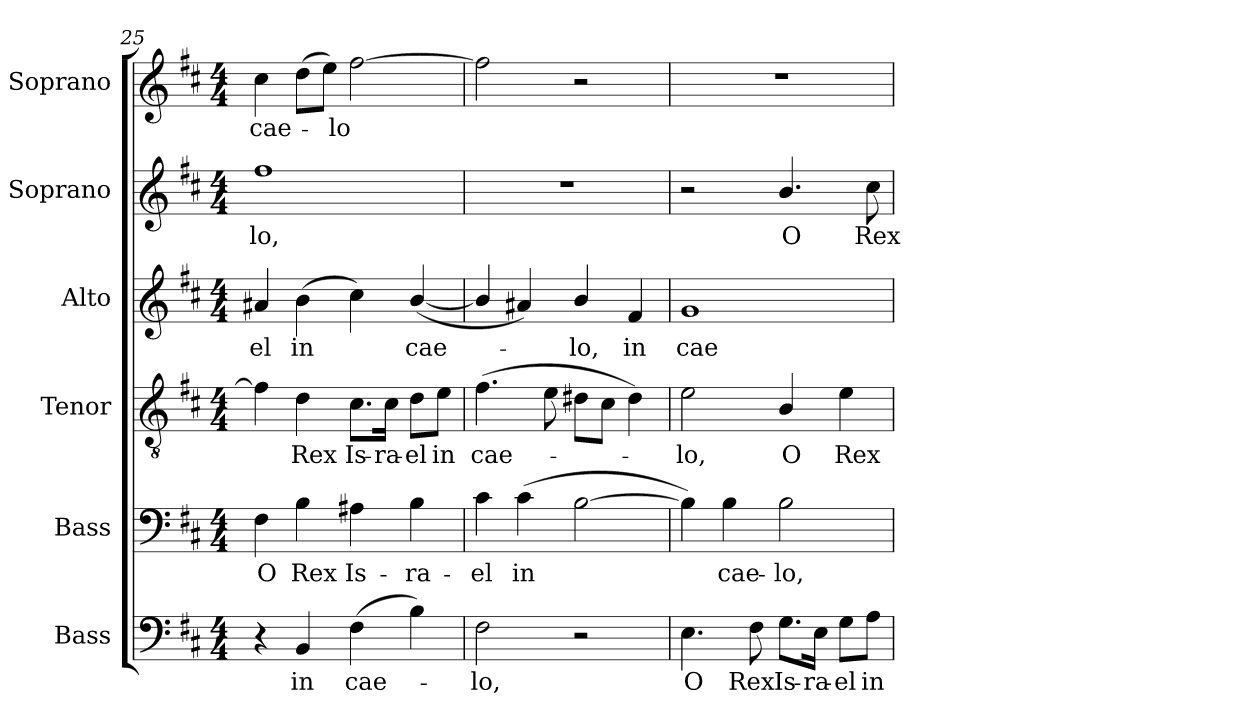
**kern	**text	**kern	**text	**kern	**text	**kern	**text	**kern	**text	**kern	**text
*part6	*part6	*part5	*part5	*part4	*part4	*part3	*part3	*part2	*part2	*part1	*part1
*staff6	*staff6	*staff5	*staff5	*staff4	*staff4	*staff3	*staff3	*staff2	*staff2	*staff1	*staff1
*I"Bass	*	*I"Bass	*	*I"Tenor	*	*I"Alto	*	*I"Soprano	*	*I"Soprano	*
*	*	*	*	*I'Tenor	*	*I'Alto	*	*	*	*	*
*clefF4	*	*clefF4	*	*clefGv2	*	*clefG2	*	*clefG2	*	*clefG2	*
*	*	*	*	*ITrd7c12	*	*	*	*	*	*	*
*k[f#c#]	*	*k[f#c#]	*	*k[f#c#]	*	*k[f#c#]	*	*k[f#c#]	*	*k[f#c#]	*
*D:	*	*D:	*	*D:	*	*D:	*	*D:	*	*D:	*
*M4/4	*	*M4/4	*	*M4/4	*	*M4/4	*	*M4/4	*	*M4/4	*
=25	=25	=25	=25	=25	=25	=25	=25	=25	=25	=25	=25
!	!	!	!LO:LY:b:color=#000000	!	!	!	!	!	!	!	!
!	!	!	!	!	!	!	!LO:LY:b:color=#000000	!	!	!	!
!	!	!	!	!	!	!	!	!	!LO:LY:b:color=#000000	!	!
!	!	!	!	!	!	!	!	!	!	!	!LO:LY:b:color=#000000
4r	.	4F#i\	O	4F#i\]	.	4a#Xi/	-el	1ff#i	-lo,	4cc#i\	cae-
!	!LO:LY:b:color=#000000	!	!	!	!	!	!	!	!	!	!
!	!	!	!LO:LY:b:color=#000000	!	!	!	!	!	!	!	!
!	!	!	!	!	!LO:LY:b:color=#000000	!	!	!	!	!	!
!	!	!	!	!	!	!	!LO:LY:b:color=#000000	!	!	!	!
4BBi/	in	4Bi\	Rex	4Di\	Rex	(4bi\	in	.	.	(8ddi\L	.
.	.	.	.	.	.	.	.	.	.	8eei\J)	.
!	!LO:LY:b:color=#000000	!	!	!	!	!	!	!	!	!	!
!	!	!	!LO:LY:b:color=#000000	!	!	!	!	!	!	!	!
!	!	!	!	!	!LO:LY:b:color=#000000	!	!	!	!	!	!
!	!	!	!	!	!	!	!	!	!	!	!LO:LY:b:color=#000000
(4F#i\	cae-	4A#Xi\	Is-	8.C#i\L	Is-	4cc#i\)	.	.	.	[>2ff#i\	-lo
!	!	!	!	!	!LO:LY:b:color=#000000	!	!	!	!	!	!
.	.	.	.	16C#i\Jk	-ra-	.	.	.	.	.	.
!	!	!	!LO:LY:b:color=#000000	!	!	!	!	!	!	!	!
!	!	!	!	!	!LO:LY:b:color=#000000	!	!	!	!	!	!
!	!	!	!	!	!	!	!LO:LY:b:color=#000000	!	!	!	!
4Bi\)	.	4Bi\	-ra-	8Di\L	-el	([<4bi/	cae-	.	.	.	.
!	!	!	!	!	!LO:LY:b:color=#000000	!	!	!	!	!	!
.	.	.	.	8Ei\J	in	.	.	.	.	.	.
!!LO:PB:g=z
=26	=26	=26	=26	=26	=26	=26	=26	=26	=26	=26	=26
!	!LO:LY:b:color=#000000	!	!	!	!	!	!	!	!	!	!
!	!	!	!LO:LY:b:color=#000000	!	!	!	!	!	!	!	!
!	!	!	!	!	!LO:LY:b:color=#000000	!	!	!	!	!	!
2F#i\	-lo,	4c#i\	-el	(4.F#i\	cae-	4bi/]	.	1r	.	2ff#i\]	.
!	!	!	!LO:LY:b:color=#000000	!	!	!	!	!	!	!	!
.	.	(4c#i\	in	.	.	4a#Xi/)	.	.	.	.	.
.	.	.	.	8Ei\	.	.	.	.	.	.	.
!	!	!	!	!	!	!	!LO:LY:b:color=#000000	!	!	!	!
2r	.	[>2Bi\	.	8D#Xi\L	.	4bi/	-lo,	.	.	2r	.
.	.	.	.	8C#i\J	.	.	.	.	.	.	.
!	!	!	!	!	!	!	!LO:LY:b:color=#000000	!	!	!	!
.	.	.	.	4D#i\)	.	4f#i/	in	.	.	.	.
=27	=27	=27	=27	=27	=27	=27	=27	=27	=27	=27	=27
!	!LO:LY:b:color=#000000	!	!	!	!	!	!	!	!	!	!
!	!	!	!	!	!LO:LY:b:color=#000000	!	!	!	!	!	!
!	!	!	!	!	!	!	!LO:LY:b:color=#000000	!	!	!	!
4.Ei\	O	4Bi\])	.	2Ei\	-lo,	1gi	cae-	2r	.	1r	.
!	!	!	!LO:LY:b:color=#000000	!	!	!	!	!	!	!	!
.	.	4Bi\	cae-	.	.	.	.	.	.	.	.
!	!LO:LY:b:color=#000000	!	!	!	!	!	!	!	!	!	!
8F#i\	Rex	.	.	.	.	.	.	.	.	.	.
!	!LO:LY:b:color=#000000	!	!	!	!	!	!	!	!	!	!
!	!	!	!LO:LY:b:color=#000000	!	!	!	!	!	!	!	!
!	!	!	!	!	!LO:LY:b:color=#000000	!	!	!	!	!	!
!	!	!	!	!	!	!	!	!	!LO:LY:b:color=#000000	!	!
8.Gi\L	Is-	2Bi\	-lo,	4BBi/	O	.	.	4.bi/	O	.	.
!	!LO:LY:b:color=#000000	!	!	!	!	!	!	!	!	!	!
16Ei\Jk	-ra-	.	.	.	.	.	.	.	.	.	.
!	!LO:LY:b:color=#000000	!	!	!	!	!	!	!	!	!	!
!	!	!	!	!	!LO:LY:b:color=#000000	!	!	!	!	!	!
8Gi\L	-el	.	.	4Ei\	Rex	.	.	.	.	.	.
!	!LO:LY:b:color=#000000	!	!	!	!	!	!	!	!	!	!
!	!	!	!	!	!	!	!	!	!LO:LY:b:color=#000000	!	!
8Ai\J	in	.	.	.	.	.	.	8cc#i\	Rex	.	.
=	=	=	=	=	=	=	=	=	=	=	=
*-	*-	*-	*-	*-	*-	*-	*-	*-	*-	*-	*-
